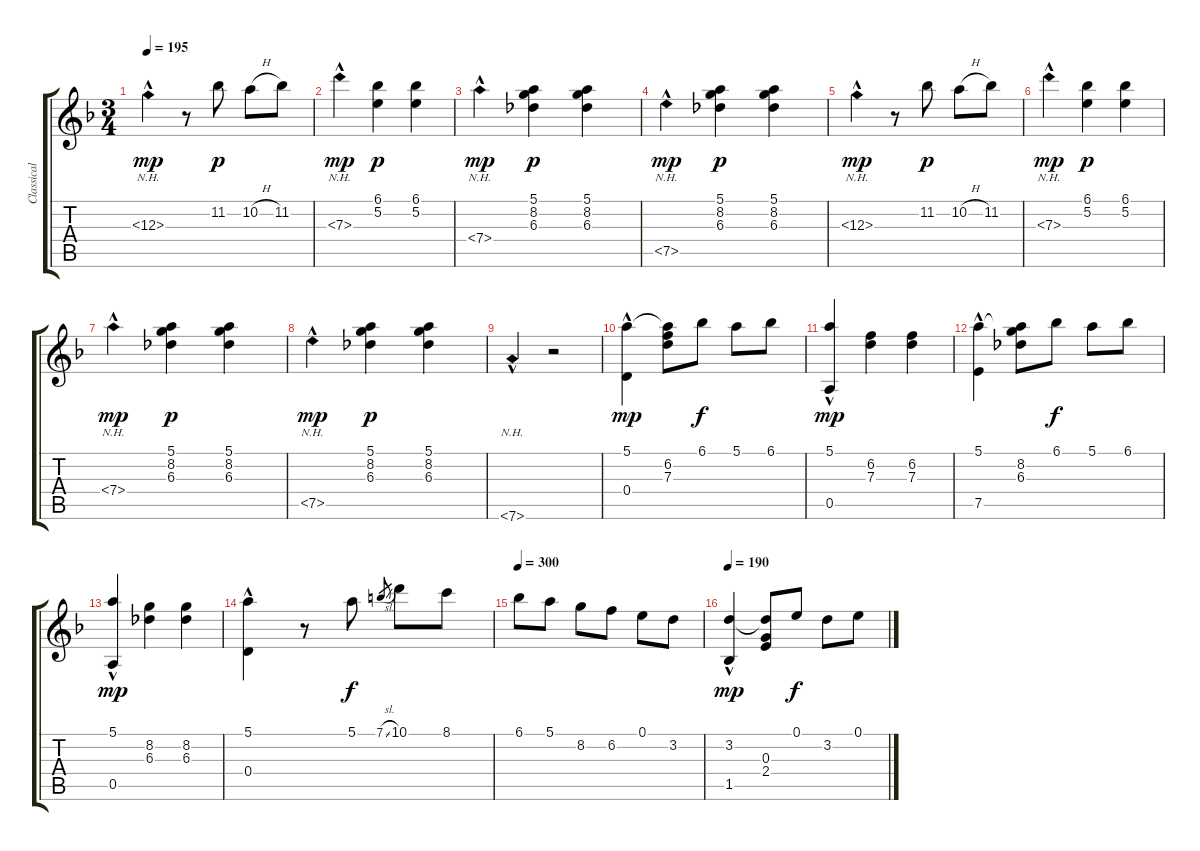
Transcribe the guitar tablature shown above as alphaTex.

\track ("Classical guitar" "Classical ") {instrument acousticguitarnylon}
\staff {score tabs}
\tuning (E4 B3 G3 D3 A2 D2) {hide}
\ts (3 4)
\tempo 195
\clef g2
\ks dminor
12.3{nh hac}.4{dy mp} r.8 11.2.8{dy p} 10.2{h}.8 11.2.8 |
7.3{nh hac}.4{dy mp} (6.1 5.2).4{dy p} (6.1 5.2).4 |
7.4{nh hac}.4{dy mp} (5.1 8.2 6.3).4{dy p} (5.1 8.2 6.3).4 |
7.5{nh hac}.4{dy mp} (5.1 8.2 6.3).4{dy p} (5.1 8.2 6.3).4 |
12.3{nh hac}.4{dy mp} r.8 11.2.8{dy p} 10.2{h}.8 11.2.8 |
7.3{nh hac}.4{dy mp} (6.1 5.2).4{dy p} (6.1 5.2).4 |
7.4{nh hac}.4{dy mp} (5.1 8.2 6.3).4{dy p} (5.1 8.2 6.3).4 |
7.5{nh hac}.4{dy mp} (5.1 8.2 6.3).4{dy p} (5.1 8.2 6.3).4 |
7.6{nh hac}.4 r.2 |
(5.1 0.4{hac}).4{dy mp} (5.1{t} 6.2 7.3).8 6.1.8{dy f} 5.1.8 6.1.8 |
(5.1{hac} 0.5{hac}).4{dy mp} (6.2 7.3).4 (6.2 7.3).4 |
(5.1 7.5{hac}).4 (5.1{t} 8.2 6.3).8 6.1.8{dy f} 5.1.8 6.1.8 |
(5.1 0.5{hac}).4{dy mp} (8.2 6.3).4 (8.2 6.3).4 |
(5.1{hac} 0.4{hac}).4 r.8 5.1.8{dy f} 7.1{sl}.8{gr} 10.1.8 8.1.8 |
\tempo 300
6.1.8 5.1.8 8.2.8 6.2.8 0.1.8 3.2.8 |
\tempo 190
(3.2 1.5{hac}).4{dy mp} (3.2{t} 0.3 2.4).8 0.1.8{dy f} 3.2.8 0.1.8
